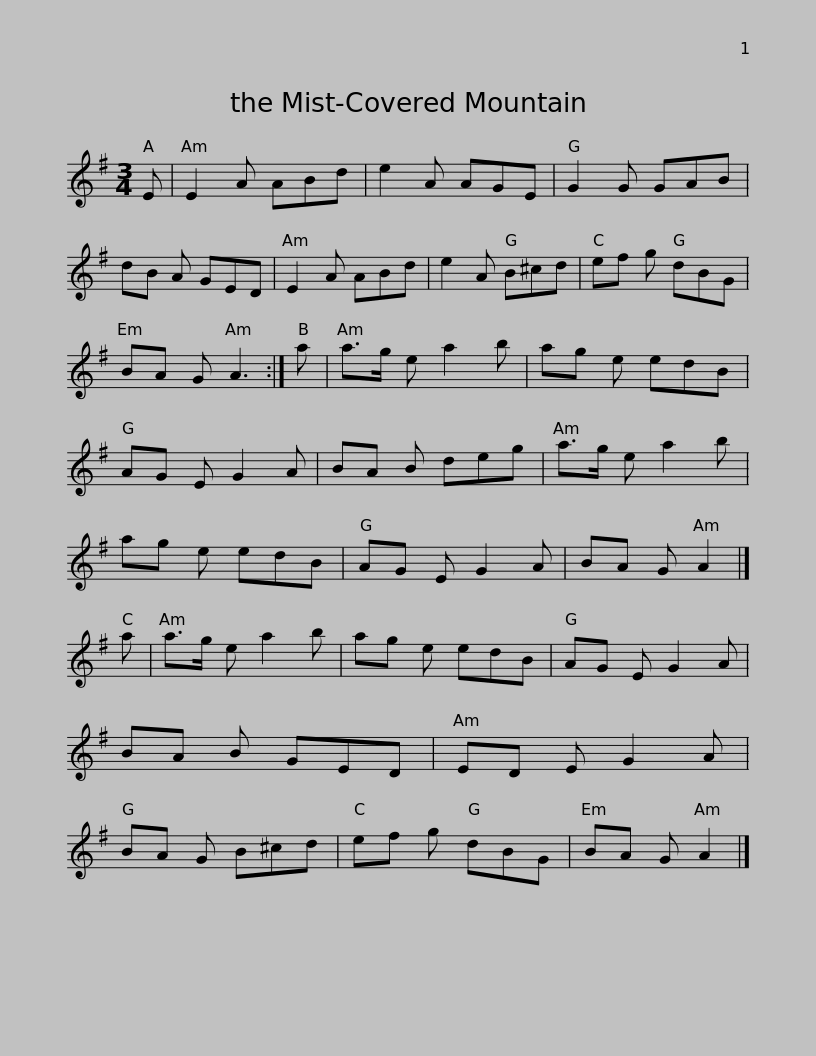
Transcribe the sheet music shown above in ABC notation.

X:1
L:1/8
M:3/4
I:linebreak $
K:G
V:1 treble
V:1
 E | E2 A ABd | e2 A AGE | G2 G GAB | dB A GED | %5
 E2 A ABd | e2 A B^cd | ef g dBG |$ BA G A3 :| a | %10
 a>g e a2 b | ag e edB | AG E G2 A | BA B deg | a>g e a2 b | %15
 ag e edB |$ AG E G2 A | BA G A2 |] a | a>g e a2 b | %20
 ag e edB | AG E G2 A | BA B GED | ED E G2 A |$ BA G B^cd | %25
 ef g dBG | BA G A2 |] %27
